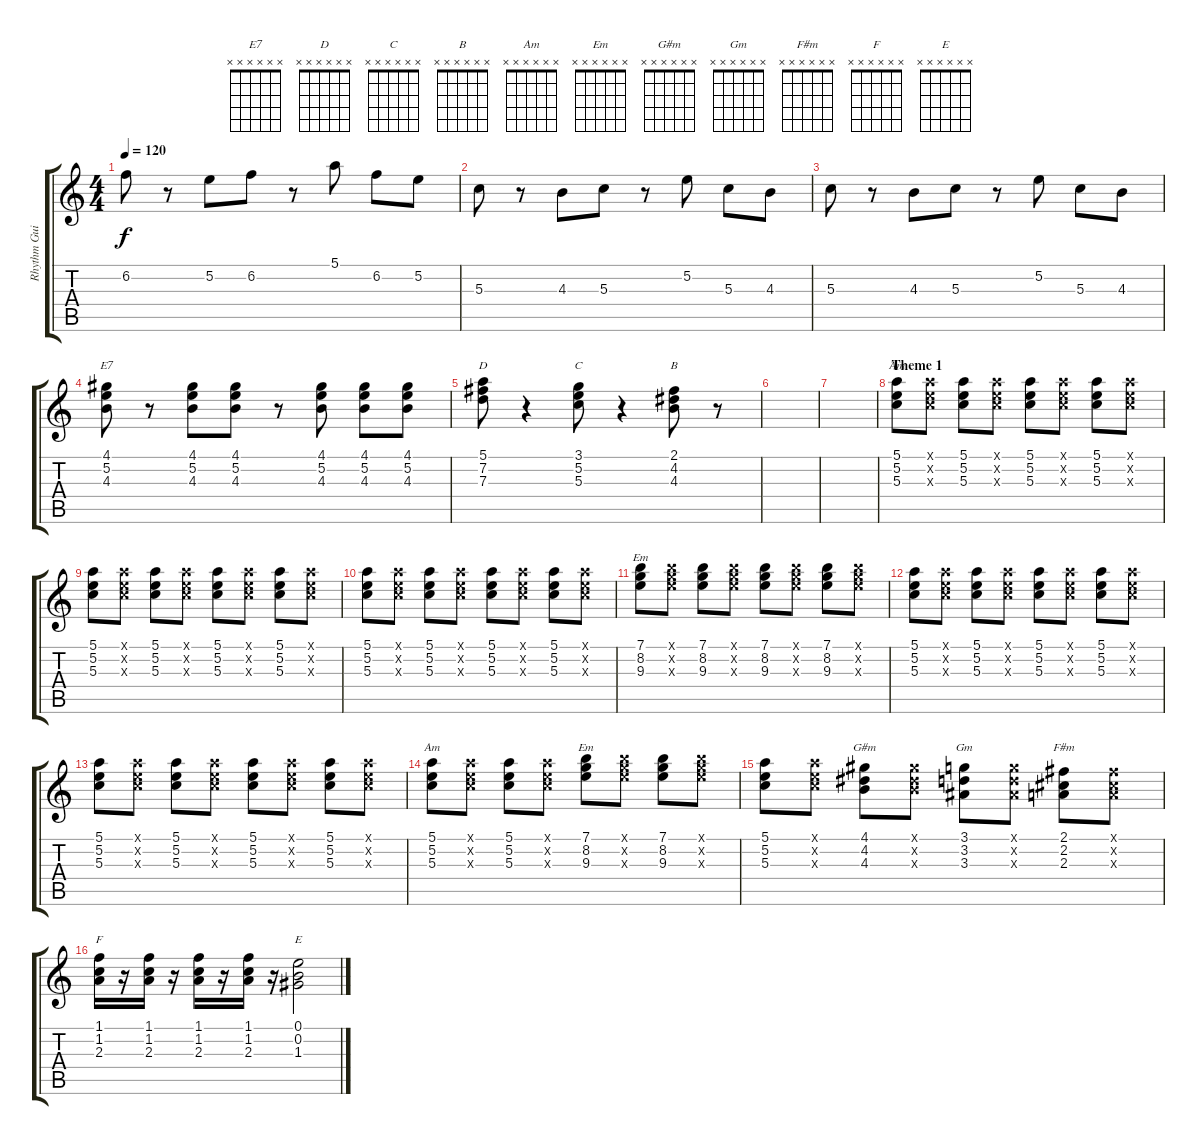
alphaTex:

\track ("Rhythm Guitar" "Rhythm Gui") {instrument acousticguitarsteel}
\staff {score tabs}
\tuning (E4 B3 G3 D3 A2 E2) {hide}
\chord ("E7" x x x x x x)
\chord ("D" x x x x x x)
\chord ("C" x x x x x x)
\chord ("B" x x x x x x)
\chord ("Am" 5 5 5 7 7 5) {firstfret 5 barre 5}
\chord ("Em" 7 8 9 x x x) {firstfret 7}
\chord ("Am" x x x x x x)
\chord ("Em" x x x x x x)
\chord ("G#m" x x x x x x)
\chord ("Gm" x x x x x x)
\chord ("F#m" x x x x x x)
\chord ("F" x x x x x x)
\chord ("E" x x x x x x)
\ts (4 4)
\tempo 120
\clef g2
\ks c
6.2.8{dy f} r.8 5.2.8 6.2.8 r.8 5.1.8 6.2.8 5.2.8 |
5.3.8 r.8 4.3.8 5.3.8 r.8 5.2.8 5.3.8 4.3.8 |
5.3.8 r.8 4.3.8 5.3.8 r.8 5.2.8 5.3.8 4.3.8 |
(4.1 5.2 4.3).8{ch "E7"} r.8 (4.1 5.2 4.3).8 (4.1 5.2 4.3).8 r.8 (4.1 5.2 4.3).8 (4.1 5.2 4.3).8 (4.1 5.2 4.3).8 |
(5.1 7.2 7.3).8{ch "D"} r.4 (3.1 5.2 5.3).8{ch "C"} r.4 (2.1 4.2 4.3).8{ch "B"} r.8 |
|
|
\section ("" "Theme 1")
(5.1 5.2 5.3).8{ch "Am" volume 8} (5.1{x} 5.2{x} 5.3{x}).8 (5.1 5.2 5.3).8 (5.1{x} 5.2{x} 5.3{x}).8 (5.1 5.2 5.3).8 (5.1{x} 5.2{x} 5.3{x}).8 (5.1 5.2 5.3).8 (5.1{x} 5.2{x} 5.3{x}).8 |
(5.1 5.2 5.3).8 (5.1{x} 5.2{x} 5.3{x}).8 (5.1 5.2 5.3).8 (5.1{x} 5.2{x} 5.3{x}).8 (5.1 5.2 5.3).8 (5.1{x} 5.2{x} 5.3{x}).8 (5.1 5.2 5.3).8 (5.1{x} 5.2{x} 5.3{x}).8 |
(5.1 5.2 5.3).8 (5.1{x} 5.2{x} 5.3{x}).8 (5.1 5.2 5.3).8 (5.1{x} 5.2{x} 5.3{x}).8 (5.1 5.2 5.3).8 (5.1{x} 5.2{x} 5.3{x}).8 (5.1 5.2 5.3).8 (5.1{x} 5.2{x} 5.3{x}).8 |
(7.1 8.2 9.3).8{ch "Em"} (7.1{x} 8.2{x} 9.3{x}).8 (7.1 8.2 9.3).8 (7.1{x} 8.2{x} 9.3{x}).8 (7.1 8.2 9.3).8 (7.1{x} 8.2{x} 9.3{x}).8 (7.1 8.2 9.3).8 (7.1{x} 8.2{x} 9.3{x}).8 |
(5.1 5.2 5.3).8{volume 8} (5.1{x} 5.2{x} 5.3{x}).8 (5.1 5.2 5.3).8 (5.1{x} 5.2{x} 5.3{x}).8 (5.1 5.2 5.3).8 (5.1{x} 5.2{x} 5.3{x}).8 (5.1 5.2 5.3).8 (5.1{x} 5.2{x} 5.3{x}).8 |
(5.1 5.2 5.3).8 (5.1{x} 5.2{x} 5.3{x}).8 (5.1 5.2 5.3).8 (5.1{x} 5.2{x} 5.3{x}).8 (5.1 5.2 5.3).8 (5.1{x} 5.2{x} 5.3{x}).8 (5.1 5.2 5.3).8 (5.1{x} 5.2{x} 5.3{x}).8 |
(5.1 5.2 5.3).8{ch "Am"} (5.1{x} 5.2{x} 5.3{x}).8 (5.1 5.2 5.3).8 (5.1{x} 5.2{x} 5.3{x}).8 (7.1 8.2 9.3).8{ch "Em"} (7.1{x} 8.2{x} 9.3{x}).8 (7.1 8.2 9.3).8 (7.1{x} 8.2{x} 9.3{x}).8 |
(5.1 5.2 5.3).8 (5.1{x} 5.2{x} 5.3{x}).8 (4.1 4.2 4.3).8{ch "G#m"} (4.1{x} 4.2{x} 4.3{x}).8 (3.1 3.2 3.3).8{ch "Gm"} (3.1{x} 3.2{x} 3.3{x}).8 (2.1 2.2 2.3).8{ch "F#m"} (2.1{x} 2.2{x} 2.3{x}).8 |
(1.1 1.2 2.3).16{ch "F"} r.16 (1.1 1.2 2.3).16 r.16 (1.1 1.2 2.3).16 r.16 (1.1 1.2 2.3).16 r.16 (0.1 0.2 1.3).2{ch "E"}
